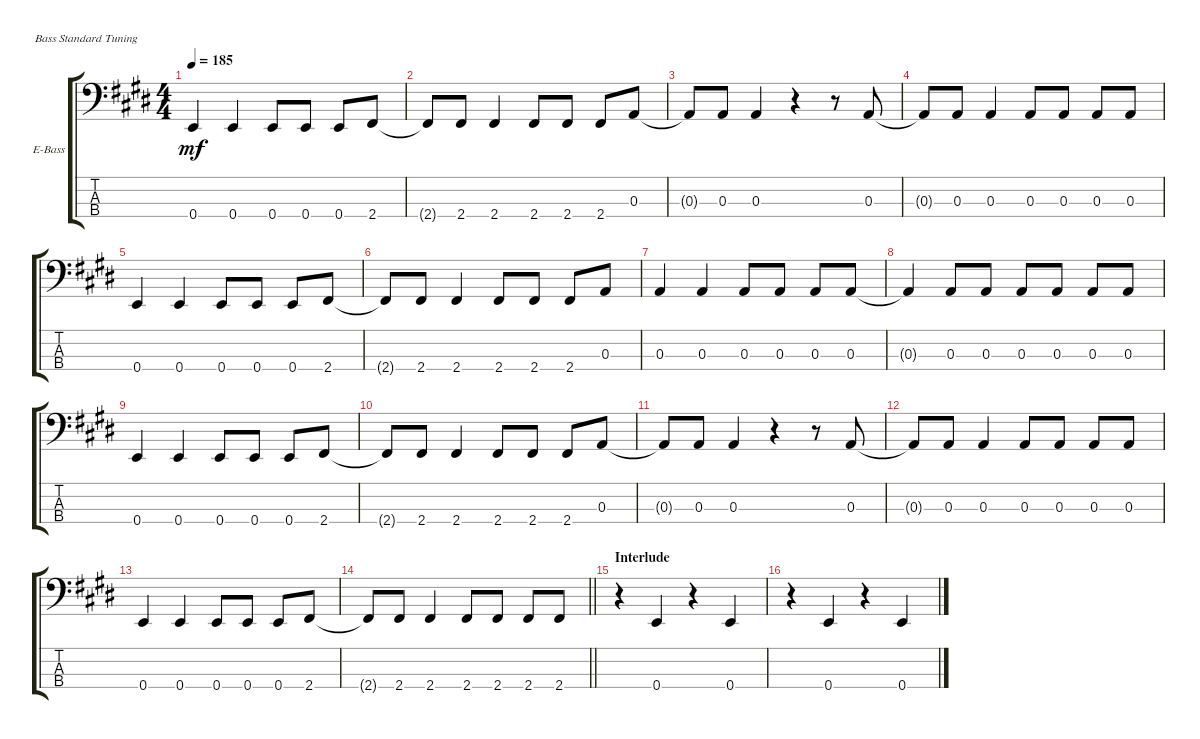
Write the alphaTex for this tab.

\defaultSystemsLayout 4
\bracketExtendMode groupsimilarinstruments
\firstSystemTrackNameOrientation horizontal
\otherSystemsTrackNameOrientation horizontal
\track ("Bass" "E-Bass") {instrument electricbassfinger}
\staff {score tabs}
\tuning (G2 D2 A1 E1)
\ts (4 4)
\tempo 185
\clef f4
\ks e
0.4.4{dy mf} 0.4.4 0.4.8 0.4.8 0.4.8 2.4.8 |
2.4{t}.8 2.4.8 2.4.4 2.4.8 2.4.8 2.4.8 0.3.8 |
0.3{t}.8 0.3.8 0.3.4 r.4 r.8 0.3.8 |
0.3{t}.8 0.3.8 0.3.4 0.3.8 0.3.8 0.3.8 0.3.8 |
0.4.4 0.4.4 0.4.8 0.4.8 0.4.8 2.4.8 |
2.4{t}.8 2.4.8 2.4.4 2.4.8 2.4.8 2.4.8 0.3.8 |
0.3.4 0.3.4 0.3.8 0.3.8 0.3.8 0.3.8 |
0.3{t}.4 0.3.8 0.3.8 0.3.8 0.3.8 0.3.8 0.3.8 |
0.4.4 0.4.4 0.4.8 0.4.8 0.4.8 2.4.8 |
2.4{t}.8 2.4.8 2.4.4 2.4.8 2.4.8 2.4.8 0.3.8 |
0.3{t}.8 0.3.8 0.3.4 r.4 r.8 0.3.8 |
0.3{t}.8 0.3.8 0.3.4 0.3.8 0.3.8 0.3.8 0.3.8 |
0.4.4 0.4.4 0.4.8 0.4.8 0.4.8 2.4.8 |
\barLineRight lightlight
2.4{t}.8 2.4.8 2.4.4 2.4.8 2.4.8 2.4.8 2.4.8 |
\section ("" "Interlude")
r.4 0.4.4 r.4 0.4.4 |
r.4 0.4.4 r.4 0.4.4
